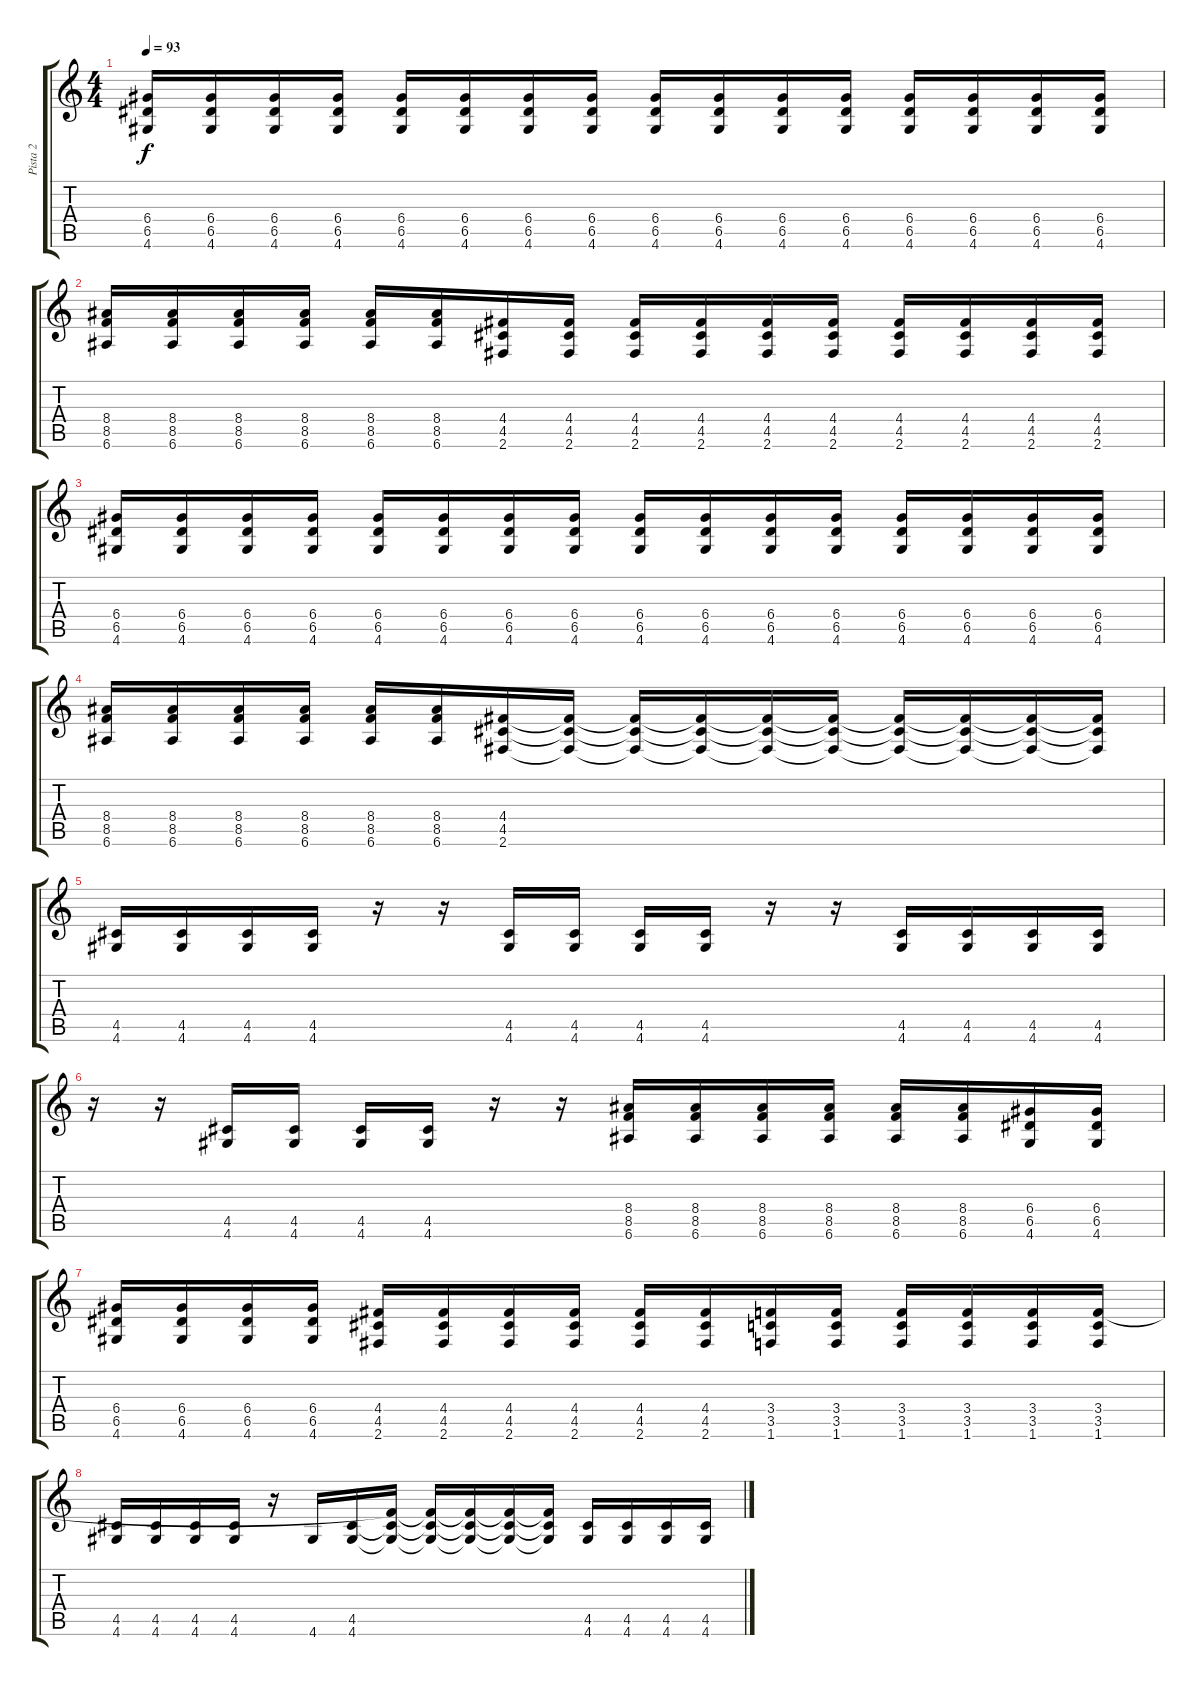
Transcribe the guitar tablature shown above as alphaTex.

\track ("Pista 2" "Pista 2") {instrument acousticguitarsteel}
\staff {score tabs}
\tuning (E4 B3 G3 D3 A2 E2) {hide}
\ts (4 4)
\tempo 93
\clef g2
\ks c
(6.4 6.5 4.6).16{dy f} (6.4 6.5 4.6).16 (6.4 6.5 4.6).16 (6.4 6.5 4.6).16 (6.4 6.5 4.6).16 (6.4 6.5 4.6).16 (6.4 6.5 4.6).16 (6.4 6.5 4.6).16 (6.4 6.5 4.6).16 (6.4 6.5 4.6).16 (6.4 6.5 4.6).16 (6.4 6.5 4.6).16 (6.4 6.5 4.6).16 (6.4 6.5 4.6).16 (6.4 6.5 4.6).16 (6.4 6.5 4.6).16 |
(8.4 8.5 6.6).16 (8.4 8.5 6.6).16 (8.4 8.5 6.6).16 (8.4 8.5 6.6).16 (8.4 8.5 6.6).16 (8.4 8.5 6.6).16 (4.4 4.5 2.6).16 (4.4 4.5 2.6).16 (4.4 4.5 2.6).16 (4.4 4.5 2.6).16 (4.4 4.5 2.6).16 (4.4 4.5 2.6).16 (4.4 4.5 2.6).16 (4.4 4.5 2.6).16 (4.4 4.5 2.6).16 (4.4 4.5 2.6).16 |
(6.4 6.5 4.6).16 (6.4 6.5 4.6).16 (6.4 6.5 4.6).16 (6.4 6.5 4.6).16 (6.4 6.5 4.6).16 (6.4 6.5 4.6).16 (6.4 6.5 4.6).16 (6.4 6.5 4.6).16 (6.4 6.5 4.6).16 (6.4 6.5 4.6).16 (6.4 6.5 4.6).16 (6.4 6.5 4.6).16 (6.4 6.5 4.6).16 (6.4 6.5 4.6).16 (6.4 6.5 4.6).16 (6.4 6.5 4.6).16 |
(8.4 8.5 6.6).16 (8.4 8.5 6.6).16 (8.4 8.5 6.6).16 (8.4 8.5 6.6).16 (8.4 8.5 6.6).16 (8.4 8.5 6.6).16 (4.4 4.5 2.6).16 (4.4{t} 4.5{t} 2.6{t}).16 (4.4{t} 4.5{t} 2.6{t}).16 (4.4{t} 4.5{t} 2.6{t}).16 (4.4{t} 4.5{t} 2.6{t}).16 (4.4{t} 4.5{t} 2.6{t}).16 (4.4{t} 4.5{t} 2.6{t}).16 (4.4{t} 4.5{t} 2.6{t}).16 (4.4{t} 4.5{t} 2.6{t}).16 (4.4{t} 4.5{t} 2.6{t}).16 |
(4.5 4.6).16 (4.5 4.6).16 (4.5 4.6).16 (4.5 4.6).16 r.16 r.16 (4.5 4.6).16 (4.5 4.6).16 (4.5 4.6).16 (4.5 4.6).16 r.16 r.16 (4.5 4.6).16 (4.5 4.6).16 (4.5 4.6).16 (4.5 4.6).16 |
r.16 r.16 (4.5 4.6).16 (4.5 4.6).16 (4.5 4.6).16 (4.5 4.6).16 r.16 r.16 (8.4 8.5 6.6).16 (8.4 8.5 6.6).16 (8.4 8.5 6.6).16 (8.4 8.5 6.6).16 (8.4 8.5 6.6).16 (8.4 8.5 6.6).16 (6.4 6.5 4.6).16 (6.4 6.5 4.6).16 |
(6.4 6.5 4.6).16 (6.4 6.5 4.6).16 (6.4 6.5 4.6).16 (6.4 6.5 4.6).16 (4.4 4.5 2.6).16 (4.4 4.5 2.6).16 (4.4 4.5 2.6).16 (4.4 4.5 2.6).16 (4.4 4.5 2.6).16 (4.4 4.5 2.6).16 (3.4 3.5 1.6).16 (3.4 3.5 1.6).16 (3.4 3.5 1.6).16 (3.4 3.5 1.6).16 (3.4 3.5 1.6).16 (3.4 3.5 1.6).16 |
(4.5 4.6).16 (4.5 4.6).16 (4.5 4.6).16 (4.5 4.6).16 r.16 4.6.16 (4.5 4.6).16 (3.4{t} 4.5{t} 4.6{t}).16 (3.4{t} 4.5{t} 4.6{t}).16 (3.4{t} 4.5{t} 4.6{t}).16 (3.4{t} 4.5{t} 4.6{t}).16 (3.4{t} 4.5{t} 4.6{t}).16 (4.5 4.6).16 (4.5 4.6).16 (4.5 4.6).16 (4.5 4.6).16
